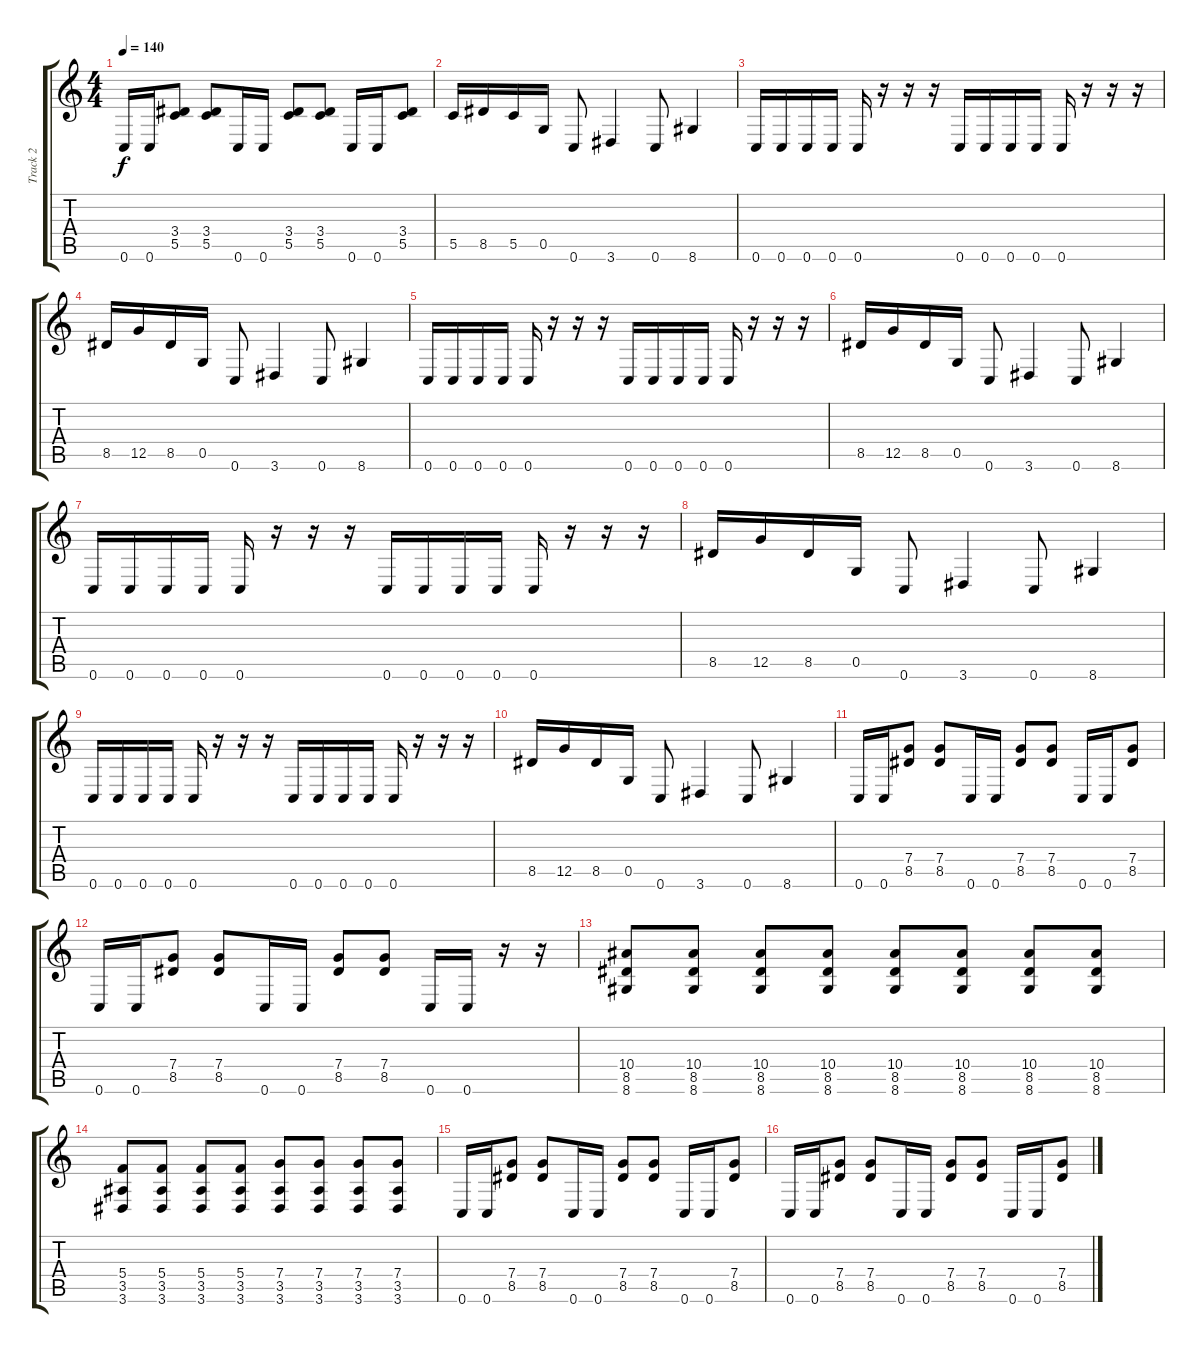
\track ("Track 2" "Track 2") {instrument overdrivenguitar}
\staff {score tabs}
\tuning (D4 A3 F3 C3 G2 C2) {hide}
\ts (4 4)
\tempo 140
\clef g2
\ks c
0.6.16{dy f} 0.6.16 (3.4 5.5).8 (3.4 5.5).8 0.6.16 0.6.16 (3.4 5.5).8 (3.4 5.5).8 0.6.16 0.6.16 (3.4 5.5).8 |
5.5.16 8.5.16 5.5.16 0.5.16 0.6.8 3.6.4 0.6.8 8.6.4 |
0.6.16 0.6.16 0.6.16 0.6.16 0.6.16 r.16 r.16 r.16 0.6.16 0.6.16 0.6.16 0.6.16 0.6.16 r.16 r.16 r.16 |
8.5.16 12.5.16 8.5.16 0.5.16 0.6.8 3.6.4 0.6.8 8.6.4 |
0.6.16 0.6.16 0.6.16 0.6.16 0.6.16 r.16 r.16 r.16 0.6.16 0.6.16 0.6.16 0.6.16 0.6.16 r.16 r.16 r.16 |
8.5.16 12.5.16 8.5.16 0.5.16 0.6.8 3.6.4 0.6.8 8.6.4 |
0.6.16 0.6.16 0.6.16 0.6.16 0.6.16 r.16 r.16 r.16 0.6.16 0.6.16 0.6.16 0.6.16 0.6.16 r.16 r.16 r.16 |
8.5.16 12.5.16 8.5.16 0.5.16 0.6.8 3.6.4 0.6.8 8.6.4 |
0.6.16 0.6.16 0.6.16 0.6.16 0.6.16 r.16 r.16 r.16 0.6.16 0.6.16 0.6.16 0.6.16 0.6.16 r.16 r.16 r.16 |
8.5.16 12.5.16 8.5.16 0.5.16 0.6.8 3.6.4 0.6.8 8.6.4 |
0.6.16 0.6.16 (7.4 8.5).8 (7.4 8.5).8 0.6.16 0.6.16 (7.4 8.5).8 (7.4 8.5).8 0.6.16 0.6.16 (7.4 8.5).8 |
0.6.16 0.6.16 (7.4 8.5).8 (7.4 8.5).8 0.6.16 0.6.16 (7.4 8.5).8 (7.4 8.5).8 0.6.16 0.6.16 r.16 r.16 |
(10.4 8.5 8.6).8 (10.4 8.5 8.6).8 (10.4 8.5 8.6).8 (10.4 8.5 8.6).8 (10.4 8.5 8.6).8 (10.4 8.5 8.6).8 (10.4 8.5 8.6).8 (10.4 8.5 8.6).8 |
(5.4 3.5 3.6).8 (5.4 3.5 3.6).8 (5.4 3.5 3.6).8 (5.4 3.5 3.6).8 (7.4 3.5 3.6).8 (7.4 3.5 3.6).8 (7.4 3.5 3.6).8 (7.4 3.5 3.6).8 |
0.6.16 0.6.16 (7.4 8.5).8 (7.4 8.5).8 0.6.16 0.6.16 (7.4 8.5).8 (7.4 8.5).8 0.6.16 0.6.16 (7.4 8.5).8 |
0.6.16 0.6.16 (7.4 8.5).8 (7.4 8.5).8 0.6.16 0.6.16 (7.4 8.5).8 (7.4 8.5).8 0.6.16 0.6.16 (7.4 8.5).8
